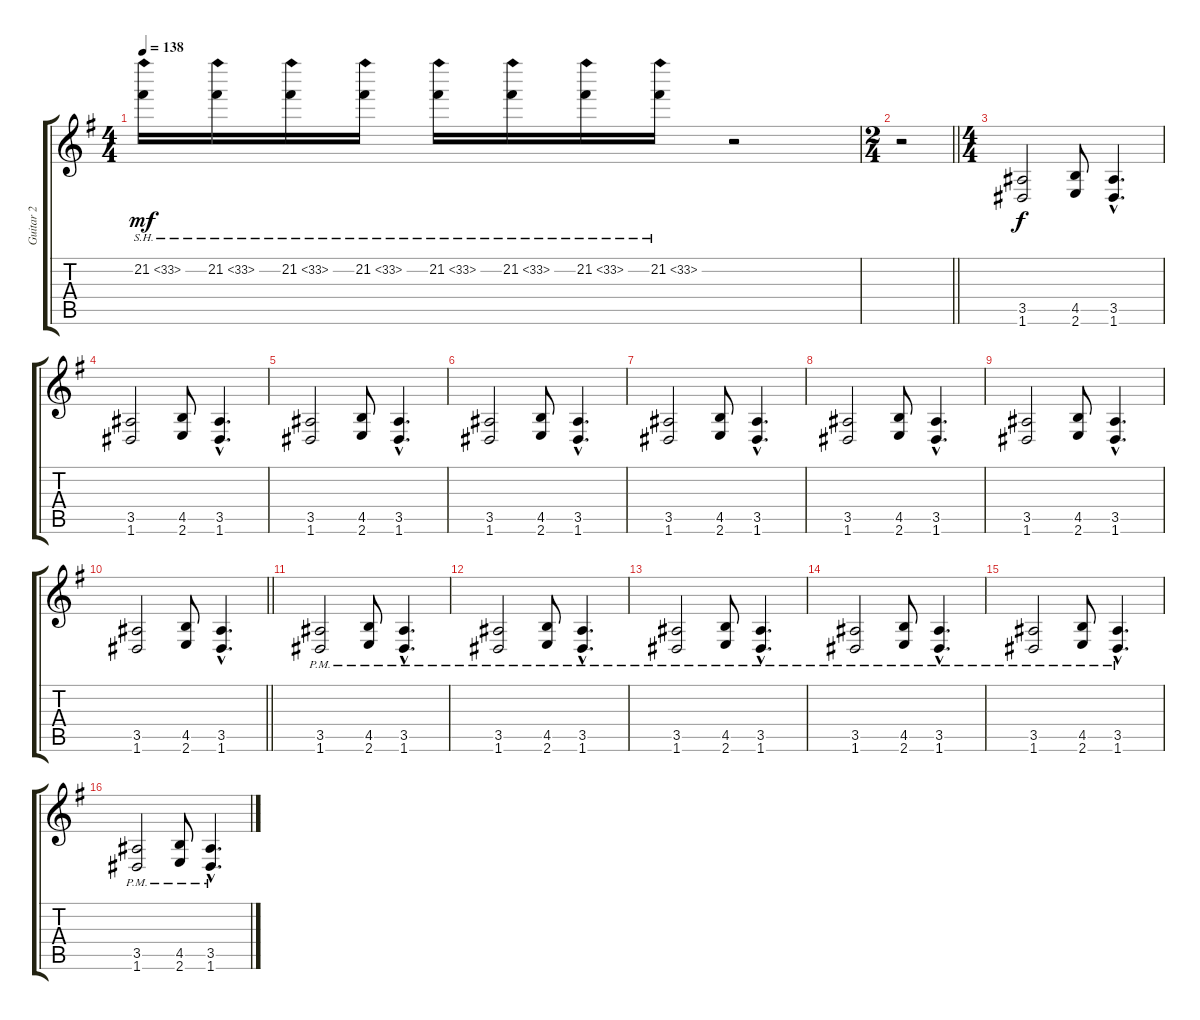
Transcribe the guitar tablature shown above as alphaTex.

\track ("Guitar 2" "Guitar 2") {instrument overdrivenguitar}
\staff {score tabs}
\tuning (D4 A3 F3 C3 G2 D2) {hide}
\ts (4 4)
\tempo 138
\clef g2
\ks eminor
21.2{sh 12}.16{dy mf} 21.2{sh 12}.16 21.2{sh 12}.16 21.2{sh 12}.16 21.2{sh 12}.16 21.2{sh 12}.16 21.2{sh 12}.16 21.2{sh 12}.16 r.2 |
\ts (2 4)
\barLineRight lightlight
r.2 |
\ts (4 4)
(3.5 1.6).2{dy f} (4.5 2.6).8 (3.5{hac} 1.6{hac}).4{d} |
(3.5 1.6).2 (4.5 2.6).8 (3.5{hac} 1.6{hac}).4{d} |
(3.5 1.6).2 (4.5 2.6).8 (3.5{hac} 1.6{hac}).4{d} |
(3.5 1.6).2 (4.5 2.6).8 (3.5{hac} 1.6{hac}).4{d} |
(3.5 1.6).2 (4.5 2.6).8 (3.5{hac} 1.6{hac}).4{d} |
(3.5 1.6).2 (4.5 2.6).8 (3.5{hac} 1.6{hac}).4{d} |
(3.5 1.6).2 (4.5 2.6).8 (3.5{hac} 1.6{hac}).4{d} |
\barLineRight lightlight
(3.5 1.6).2 (4.5 2.6).8 (3.5{hac} 1.6{hac}).4{d} |
(3.5{pm} 1.6{pm}).2 (4.5{pm} 2.6{pm}).8 (3.5{hac pm} 1.6{hac pm}).4{d} |
(3.5{pm} 1.6{pm}).2 (4.5{pm} 2.6{pm}).8 (3.5{hac pm} 1.6{hac pm}).4{d} |
(3.5{pm} 1.6{pm}).2 (4.5{pm} 2.6{pm}).8 (3.5{hac pm} 1.6{hac pm}).4{d} |
(3.5{pm} 1.6{pm}).2 (4.5{pm} 2.6{pm}).8 (3.5{hac pm} 1.6{hac pm}).4{d} |
(3.5{pm} 1.6{pm}).2 (4.5{pm} 2.6{pm}).8 (3.5{hac pm} 1.6{hac pm}).4{d} |
(3.5{pm} 1.6{pm}).2 (4.5{pm} 2.6{pm}).8 (3.5{hac pm} 1.6{hac pm}).4{d}
